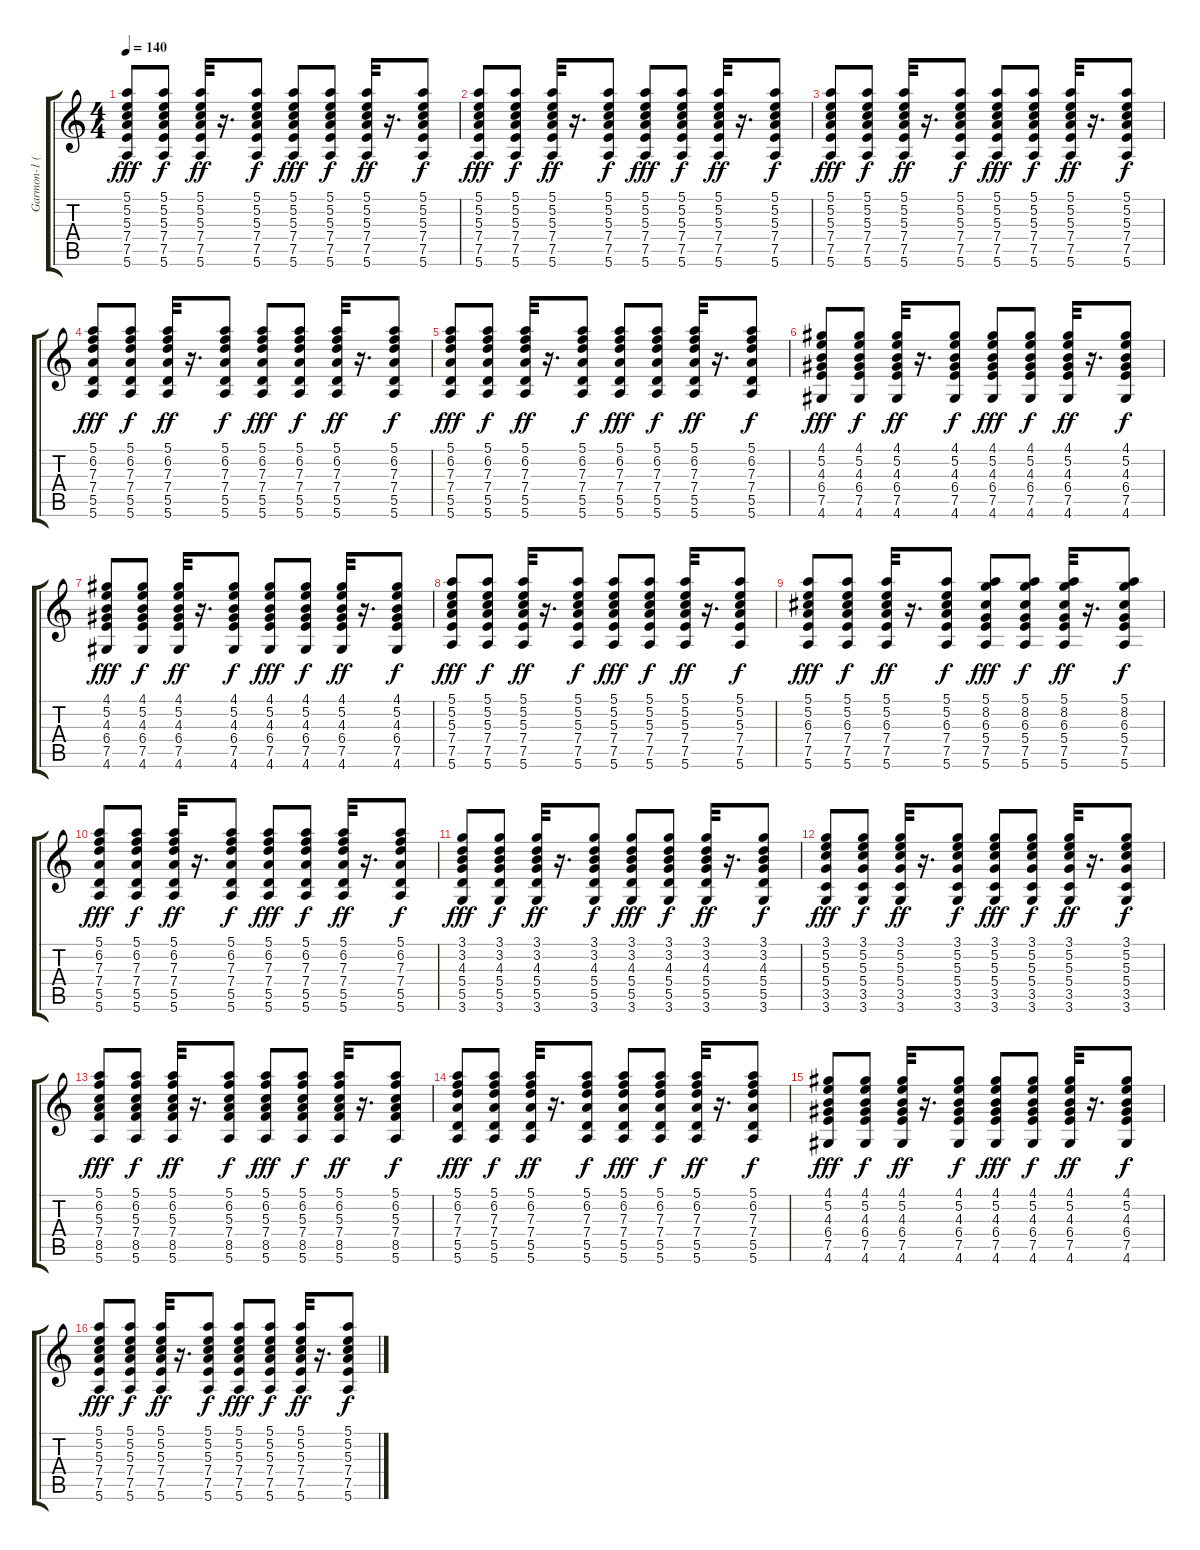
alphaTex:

\track ("Garmon-1 (R-Guitar)" "Garmon-1 (") {instrument acousticguitarsteel}
\staff {score tabs}
\tuning (E4 B3 G3 D3 A2 E2) {hide}
\ts (4 4)
\tempo 140
\clef g2
\ks c
(5.1 5.2 5.3 7.4 7.5 5.6).8{dy fff} (5.1 5.2 5.3 7.4 7.5 5.6).8{dy f} (5.1 5.2 5.3 7.4 7.5 5.6).32{dy ff} r.16{d} (5.1 5.2 5.3 7.4 7.5 5.6).8{dy f} (5.1 5.2 5.3 7.4 7.5 5.6).8{dy fff} (5.1 5.2 5.3 7.4 7.5 5.6).8{dy f} (5.1 5.2 5.3 7.4 7.5 5.6).32{dy ff} r.16{d} (5.1 5.2 5.3 7.4 7.5 5.6).8{dy f} |
(5.1 5.2 5.3 7.4 7.5 5.6).8{dy fff} (5.1 5.2 5.3 7.4 7.5 5.6).8{dy f} (5.1 5.2 5.3 7.4 7.5 5.6).32{dy ff} r.16{d} (5.1 5.2 5.3 7.4 7.5 5.6).8{dy f} (5.1 5.2 5.3 7.4 7.5 5.6).8{dy fff} (5.1 5.2 5.3 7.4 7.5 5.6).8{dy f} (5.1 5.2 5.3 7.4 7.5 5.6).32{dy ff} r.16{d} (5.1 5.2 5.3 7.4 7.5 5.6).8{dy f} |
(5.1 5.2 5.3 7.4 7.5 5.6).8{dy fff} (5.1 5.2 5.3 7.4 7.5 5.6).8{dy f} (5.1 5.2 5.3 7.4 7.5 5.6).32{dy ff} r.16{d} (5.1 5.2 5.3 7.4 7.5 5.6).8{dy f} (5.1 5.2 5.3 7.4 7.5 5.6).8{dy fff} (5.1 5.2 5.3 7.4 7.5 5.6).8{dy f} (5.1 5.2 5.3 7.4 7.5 5.6).32{dy ff} r.16{d} (5.1 5.2 5.3 7.4 7.5 5.6).8{dy f} |
(5.1 6.2 7.3 7.4 5.5 5.6).8{dy fff} (5.1 6.2 7.3 7.4 5.5 5.6).8{dy f} (5.1 6.2 7.3 7.4 5.5 5.6).32{dy ff} r.16{d} (5.1 6.2 7.3 7.4 5.5 5.6).8{dy f} (5.1 6.2 7.3 7.4 5.5 5.6).8{dy fff} (5.1 6.2 7.3 7.4 5.5 5.6).8{dy f} (5.1 6.2 7.3 7.4 5.5 5.6).32{dy ff} r.16{d} (5.1 6.2 7.3 7.4 5.5 5.6).8{dy f} |
(5.1 6.2 7.3 7.4 5.5 5.6).8{dy fff} (5.1 6.2 7.3 7.4 5.5 5.6).8{dy f} (5.1 6.2 7.3 7.4 5.5 5.6).32{dy ff} r.16{d} (5.1 6.2 7.3 7.4 5.5 5.6).8{dy f} (5.1 6.2 7.3 7.4 5.5 5.6).8{dy fff} (5.1 6.2 7.3 7.4 5.5 5.6).8{dy f} (5.1 6.2 7.3 7.4 5.5 5.6).32{dy ff} r.16{d} (5.1 6.2 7.3 7.4 5.5 5.6).8{dy f} |
(4.1 5.2 4.3 6.4 7.5 4.6).8{dy fff} (4.1 5.2 4.3 6.4 7.5 4.6).8{dy f} (4.1 5.2 4.3 6.4 7.5 4.6).32{dy ff} r.16{d} (4.1 5.2 4.3 6.4 7.5 4.6).8{dy f} (4.1 5.2 4.3 6.4 7.5 4.6).8{dy fff} (4.1 5.2 4.3 6.4 7.5 4.6).8{dy f} (4.1 5.2 4.3 6.4 7.5 4.6).32{dy ff} r.16{d} (4.1 5.2 4.3 6.4 7.5 4.6).8{dy f} |
(4.1 5.2 4.3 6.4 7.5 4.6).8{dy fff} (4.1 5.2 4.3 6.4 7.5 4.6).8{dy f} (4.1 5.2 4.3 6.4 7.5 4.6).32{dy ff} r.16{d} (4.1 5.2 4.3 6.4 7.5 4.6).8{dy f} (4.1 5.2 4.3 6.4 7.5 4.6).8{dy fff} (4.1 5.2 4.3 6.4 7.5 4.6).8{dy f} (4.1 5.2 4.3 6.4 7.5 4.6).32{dy ff} r.16{d} (4.1 5.2 4.3 6.4 7.5 4.6).8{dy f} |
(5.1 5.2 5.3 7.4 7.5 5.6).8{dy fff} (5.1 5.2 5.3 7.4 7.5 5.6).8{dy f} (5.1 5.2 5.3 7.4 7.5 5.6).32{dy ff} r.16{d} (5.1 5.2 5.3 7.4 7.5 5.6).8{dy f} (5.1 5.2 5.3 7.4 7.5 5.6).8{dy fff} (5.1 5.2 5.3 7.4 7.5 5.6).8{dy f} (5.1 5.2 5.3 7.4 7.5 5.6).32{dy ff} r.16{d} (5.1 5.2 5.3 7.4 7.5 5.6).8{dy f} |
(5.1 5.2 6.3 7.4 7.5 5.6).8{dy fff} (5.1 5.2 6.3 7.4 7.5 5.6).8{dy f} (5.1 5.2 6.3 7.4 7.5 5.6).32{dy ff} r.16{d} (5.1 5.2 6.3 7.4 7.5 5.6).8{dy f} (5.1 8.2 6.3 5.4 7.5 5.6).8{dy fff} (5.1 8.2 6.3 5.4 7.5 5.6).8{dy f} (5.1 8.2 6.3 5.4 7.5 5.6).32{dy ff} r.16{d} (5.1 8.2 6.3 5.4 7.5 5.6).8{dy f} |
(5.1 6.2 7.3 7.4 5.5 5.6).8{dy fff} (5.1 6.2 7.3 7.4 5.5 5.6).8{dy f} (5.1 6.2 7.3 7.4 5.5 5.6).32{dy ff} r.16{d} (5.1 6.2 7.3 7.4 5.5 5.6).8{dy f} (5.1 6.2 7.3 7.4 5.5 5.6).8{dy fff} (5.1 6.2 7.3 7.4 5.5 5.6).8{dy f} (5.1 6.2 7.3 7.4 5.5 5.6).32{dy ff} r.16{d} (5.1 6.2 7.3 7.4 5.5 5.6).8{dy f} |
(3.1 3.2 4.3 5.4 5.5 3.6).8{dy fff} (3.1 3.2 4.3 5.4 5.5 3.6).8{dy f} (3.1 3.2 4.3 5.4 5.5 3.6).32{dy ff} r.16{d} (3.1 3.2 4.3 5.4 5.5 3.6).8{dy f} (3.1 3.2 4.3 5.4 5.5 3.6).8{dy fff} (3.1 3.2 4.3 5.4 5.5 3.6).8{dy f} (3.1 3.2 4.3 5.4 5.5 3.6).32{dy ff} r.16{d} (3.1 3.2 4.3 5.4 5.5 3.6).8{dy f} |
(3.1 5.2 5.3 5.4 3.5 3.6).8{dy fff} (3.1 5.2 5.3 5.4 3.5 3.6).8{dy f} (3.1 5.2 5.3 5.4 3.5 3.6).32{dy ff} r.16{d} (3.1 5.2 5.3 5.4 3.5 3.6).8{dy f} (3.1 5.2 5.3 5.4 3.5 3.6).8{dy fff} (3.1 5.2 5.3 5.4 3.5 3.6).8{dy f} (3.1 5.2 5.3 5.4 3.5 3.6).32{dy ff} r.16{d} (3.1 5.2 5.3 5.4 3.5 3.6).8{dy f} |
(5.1 6.2 5.3 7.4 8.5 5.6).8{dy fff} (5.1 6.2 5.3 7.4 8.5 5.6).8{dy f} (5.1 6.2 5.3 7.4 8.5 5.6).32{dy ff} r.16{d} (5.1 6.2 5.3 7.4 8.5 5.6).8{dy f} (5.1 6.2 5.3 7.4 8.5 5.6).8{dy fff} (5.1 6.2 5.3 7.4 8.5 5.6).8{dy f} (5.1 6.2 5.3 7.4 8.5 5.6).32{dy ff} r.16{d} (5.1 6.2 5.3 7.4 8.5 5.6).8{dy f} |
(5.1 6.2 7.3 7.4 5.5 5.6).8{dy fff} (5.1 6.2 7.3 7.4 5.5 5.6).8{dy f} (5.1 6.2 7.3 7.4 5.5 5.6).32{dy ff} r.16{d} (5.1 6.2 7.3 7.4 5.5 5.6).8{dy f} (5.1 6.2 7.3 7.4 5.5 5.6).8{dy fff} (5.1 6.2 7.3 7.4 5.5 5.6).8{dy f} (5.1 6.2 7.3 7.4 5.5 5.6).32{dy ff} r.16{d} (5.1 6.2 7.3 7.4 5.5 5.6).8{dy f} |
(4.1 5.2 4.3 6.4 7.5 4.6).8{dy fff} (4.1 5.2 4.3 6.4 7.5 4.6).8{dy f} (4.1 5.2 4.3 6.4 7.5 4.6).32{dy ff} r.16{d} (4.1 5.2 4.3 6.4 7.5 4.6).8{dy f} (4.1 5.2 4.3 6.4 7.5 4.6).8{dy fff} (4.1 5.2 4.3 6.4 7.5 4.6).8{dy f} (4.1 5.2 4.3 6.4 7.5 4.6).32{dy ff} r.16{d} (4.1 5.2 4.3 6.4 7.5 4.6).8{dy f} |
(5.1 5.2 5.3 7.4 7.5 5.6).8{dy fff} (5.1 5.2 5.3 7.4 7.5 5.6).8{dy f} (5.1 5.2 5.3 7.4 7.5 5.6).32{dy ff} r.16{d} (5.1 5.2 5.3 7.4 7.5 5.6).8{dy f} (5.1 5.2 5.3 7.4 7.5 5.6).8{dy fff} (5.1 5.2 5.3 7.4 7.5 5.6).8{dy f} (5.1 5.2 5.3 7.4 7.5 5.6).32{dy ff} r.16{d} (5.1 5.2 5.3 7.4 7.5 5.6).8{dy f}
